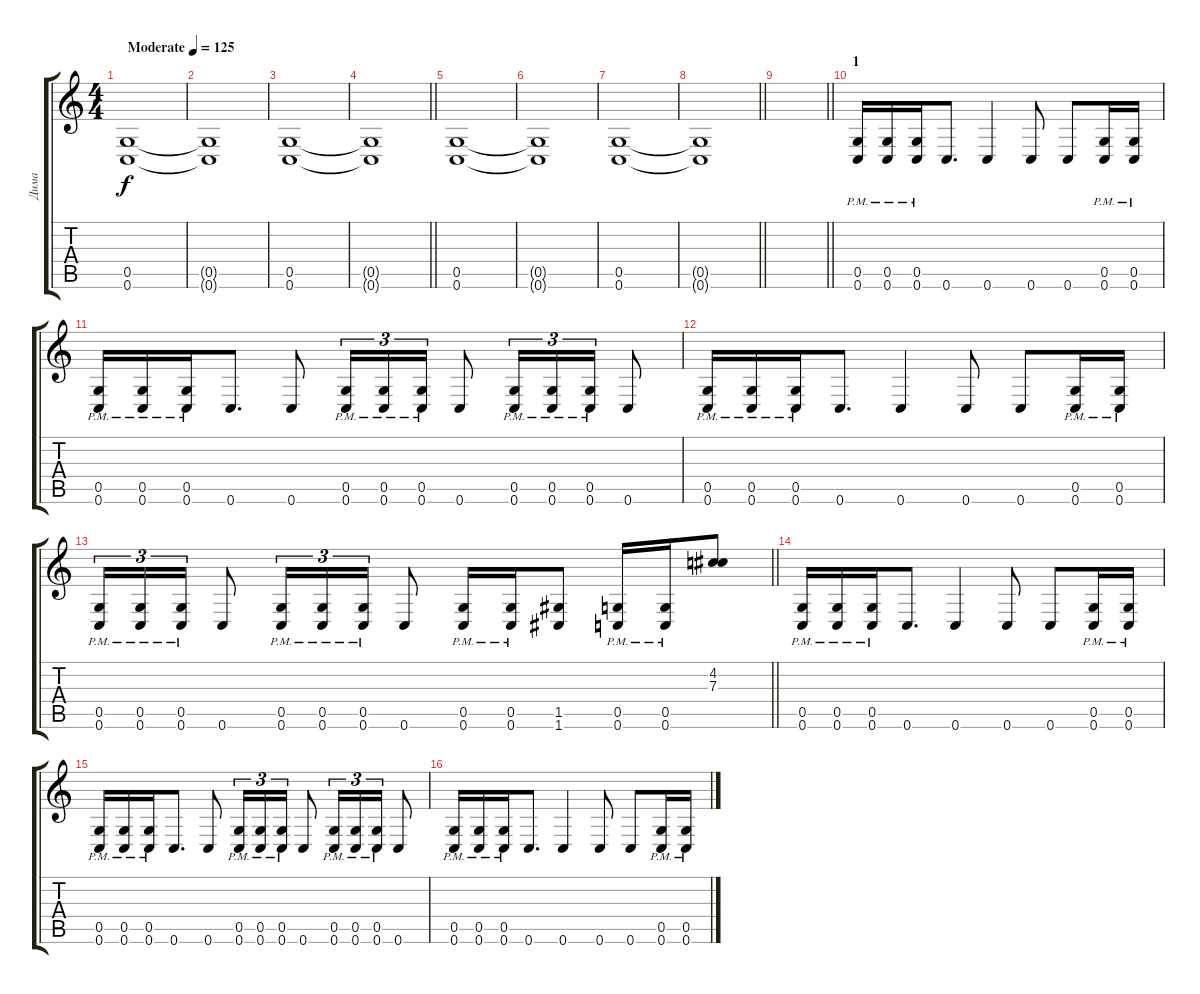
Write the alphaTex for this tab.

\track ("Дима" "Дима") {instrument distortionguitar}
\staff {score tabs}
\tuning (D4 A3 F3 C3 G2 C2) {hide}
\ts (4 4)
\tempo (125 "Moderate")
\clef g2
\ks c
(0.5 0.6).1{dy f instrument distortionguitar} |
(0.5{t} 0.6{t}).1 |
(0.5 0.6).1 |
\barLineRight lightlight
(0.5{t} 0.6{t}).1 |
(0.5 0.6).1 |
(0.5{t} 0.6{t}).1 |
(0.5 0.6).1 |
\barLineRight lightlight
(0.5{t} 0.6{t}).1 |
\barLineRight lightlight
|
\section ("" "1")
(0.5{pm} 0.6{pm}).16 (0.5{pm} 0.6{pm}).16 (0.5{pm} 0.6{pm}).16 0.6.8{d} 0.6.4 0.6.8 0.6.8 (0.5{pm} 0.6{pm}).16 (0.5{pm} 0.6{pm}).16 |
(0.5{pm} 0.6{pm}).16 (0.5{pm} 0.6{pm}).16 (0.5{pm} 0.6{pm}).16 0.6.8{d} 0.6.8 (0.5{pm} 0.6{pm}).16{tu (3 2)} (0.5{pm} 0.6{pm}).16{tu (3 2)} (0.5{pm} 0.6{pm}).16{tu (3 2)} 0.6.8 (0.5{pm} 0.6{pm}).16{tu (3 2)} (0.5{pm} 0.6{pm}).16{tu (3 2)} (0.5{pm} 0.6{pm}).16{tu (3 2)} 0.6.8 |
(0.5{pm} 0.6{pm}).16 (0.5{pm} 0.6{pm}).16 (0.5{pm} 0.6{pm}).16 0.6.8{d} 0.6.4 0.6.8 0.6.8 (0.5{pm} 0.6{pm}).16 (0.5{pm} 0.6{pm}).16 |
\barLineRight lightlight
(0.5{pm} 0.6{pm}).16{tu (3 2)} (0.5{pm} 0.6{pm}).16{tu (3 2)} (0.5{pm} 0.6{pm}).16{tu (3 2)} 0.6.8 (0.5{pm} 0.6{pm}).16{tu (3 2)} (0.5{pm} 0.6{pm}).16{tu (3 2)} (0.5{pm} 0.6{pm}).16{tu (3 2)} 0.6.8 (0.5{pm} 0.6{pm}).16 (0.5{pm} 0.6{pm}).16 (1.5 1.6).8 (0.5{pm} 0.6{pm}).16 (0.5{pm} 0.6{pm}).16 (4.2 7.3).8 |
(0.5{pm} 0.6{pm}).16 (0.5{pm} 0.6{pm}).16 (0.5{pm} 0.6{pm}).16 0.6.8{d} 0.6.4 0.6.8 0.6.8 (0.5{pm} 0.6{pm}).16 (0.5{pm} 0.6{pm}).16 |
(0.5{pm} 0.6{pm}).16 (0.5{pm} 0.6{pm}).16 (0.5{pm} 0.6{pm}).16 0.6.8{d} 0.6.8 (0.5{pm} 0.6{pm}).16{tu (3 2)} (0.5{pm} 0.6{pm}).16{tu (3 2)} (0.5{pm} 0.6{pm}).16{tu (3 2)} 0.6.8 (0.5{pm} 0.6{pm}).16{tu (3 2)} (0.5{pm} 0.6{pm}).16{tu (3 2)} (0.5{pm} 0.6{pm}).16{tu (3 2)} 0.6.8 |
(0.5{pm} 0.6{pm}).16 (0.5{pm} 0.6{pm}).16 (0.5{pm} 0.6{pm}).16 0.6.8{d} 0.6.4 0.6.8 0.6.8 (0.5{pm} 0.6{pm}).16 (0.5{pm} 0.6{pm}).16
